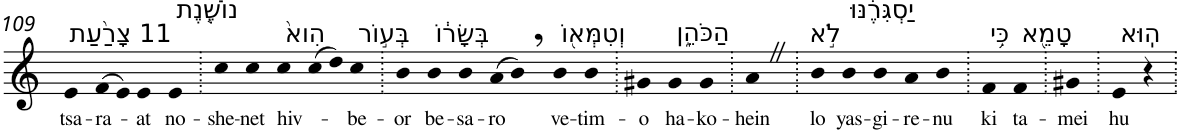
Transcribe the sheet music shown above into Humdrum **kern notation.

**kern	**text
*part1	*part1
*staff1	*staff1
*I"Piano	*
*I'Pno	*
!!LO:PB:g=z
*clefG2	*
*k[]	*
=109	=109
!LO:TX:a:t=11 צָרַ֨עַת	!
!	!LO:LY:b
4e	tsa-
!	!LO:LY:b
(>8f	-ra-
8e)	.
!	!LO:LY:b
4e	-at
!LO:TX:a:t=נוֹשֶׁ֤נֶת	!
!	!LO:LY:b
4e	no-
=110.	=110.
!	!LO:LY:b
4cc	-she-
!	!LO:LY:b
4cc	-net
!LO:TX:a:t=הִוא֙	!
!	!LO:LY:b
4cc	hiv-
(>8cc	.
8dd)	.
!LO:TX:a:t=בְּע֣וֹר	!
!	!LO:LY:b
4cc	be-
=111.	=111.
!	!LO:LY:b
4b	-or
!LO:TX:a:t=בְּשָׂר֔וֹ	!
!	!LO:LY:b
4b	be-
!	!LO:LY:b
4b	-sa-
!	!LO:LY:b
(>8a	-ro
8b,)	.
!LO:TX:a:t=וְטִמְּא֖וֹ	!
!	!LO:LY:b
4b	ve-
!	!LO:LY:b
4b	-tim-
=112.	=112.
!	!LO:LY:b
4g#X	-o
!LO:TX:a:t=הַכֹּהֵ֑ן	!
!	!LO:LY:b
4g#	ha-
!	!LO:LY:b
4g#	-ko-
=113.	=113.
!	!LO:LY:b
4aZ	-hein
=114.	=114.
!LO:TX:a:t=לֹ֣א	!
!	!LO:LY:b
4b	lo
!LO:TX:a:t=יַסְגִּרֶ֔נּוּ	!
!	!LO:LY:b
4b	yas-
!	!LO:LY:b
4b	-gi-
!	!LO:LY:b
4a	-re-
!	!LO:LY:b
4b	-nu
=115.	=115.
!LO:TX:a:t=כִּ֥י	!
!	!LO:LY:b
4f	ki
!LO:TX:a:t=טָמֵ֖א	!
!	!LO:LY:b
4f	ta-
=116.	=116.
!	!LO:LY:b
4g#X	-mei
=117.	=117.
!LO:TX:a:t=הֽוּא	!
!	!LO:LY:b
4e	hu
4r	.
=.	=.
*-	*-
